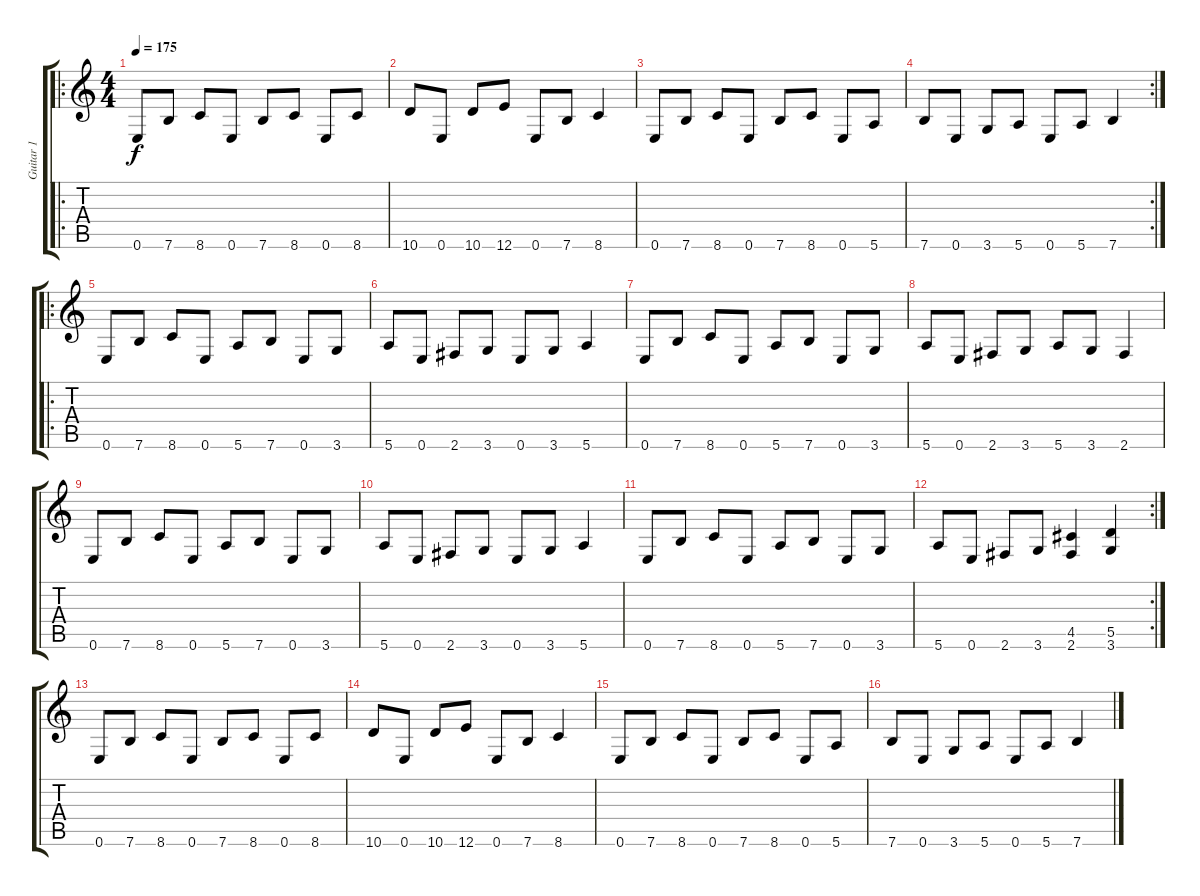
\track ("Guitar 1" "Guitar 1") {instrument distortionguitar}
\staff {score tabs}
\tuning (E4 B3 G3 D3 A2 E2) {hide}
\ro
\ts (4 4)
\tempo 175
\clef g2
\ks c
0.6.8{dy f} 7.6.8 8.6.8 0.6.8 7.6.8 8.6.8 0.6.8 8.6.8 |
10.6.8 0.6.8 10.6.8 12.6.8 0.6.8 7.6.8 8.6.4 |
0.6.8 7.6.8 8.6.8 0.6.8 7.6.8 8.6.8 0.6.8 5.6.8 |
\rc 2
7.6.8 0.6.8 3.6.8 5.6.8 0.6.8 5.6.8 7.6.4 |
\ro
0.6.8 7.6.8 8.6.8 0.6.8 5.6.8 7.6.8 0.6.8 3.6.8 |
5.6.8 0.6.8 2.6.8 3.6.8 0.6.8 3.6.8 5.6.4 |
0.6.8 7.6.8 8.6.8 0.6.8 5.6.8 7.6.8 0.6.8 3.6.8 |
5.6.8 0.6.8 2.6.8 3.6.8 5.6.8 3.6.8 2.6.4 |
0.6.8 7.6.8 8.6.8 0.6.8 5.6.8 7.6.8 0.6.8 3.6.8 |
5.6.8 0.6.8 2.6.8 3.6.8 0.6.8 3.6.8 5.6.4 |
0.6.8 7.6.8 8.6.8 0.6.8 5.6.8 7.6.8 0.6.8 3.6.8 |
\rc 2
5.6.8 0.6.8 2.6.8 3.6.8 (4.5 2.6).4 (5.5 3.6).4 |
0.6.8 7.6.8 8.6.8 0.6.8 7.6.8 8.6.8 0.6.8 8.6.8 |
10.6.8 0.6.8 10.6.8 12.6.8 0.6.8 7.6.8 8.6.4 |
0.6.8 7.6.8 8.6.8 0.6.8 7.6.8 8.6.8 0.6.8 5.6.8 |
7.6.8 0.6.8 3.6.8 5.6.8 0.6.8 5.6.8 7.6.4
